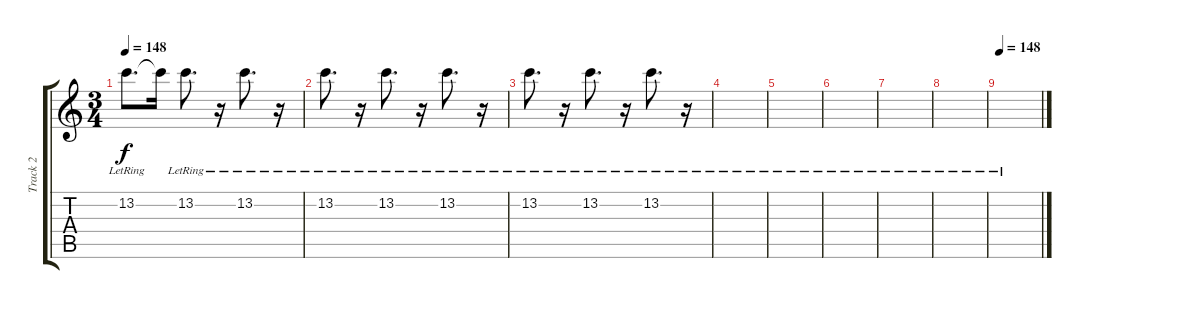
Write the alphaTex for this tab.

\track ("Track 2" "Track 2") {instrument distortionguitar}
\staff {score tabs}
\tuning (E4 B3 G3 D3 A2 E2) {hide}
\ts (3 4)
\tempo 148
\clef g2
\ks c
13.2{lr}.8{d dy f volume 0} 13.2{t}.16 13.2{lr}.8{d} r.16 13.2{lr}.8{d} r.16 |
13.2{lr}.8{d} r.16 13.2{lr}.8{d} r.16 13.2{lr}.8{d} r.16 |
13.2{lr}.8{d} r.16 13.2{lr}.8{d} r.16 13.2{lr}.8{d} r.16 |
|
|
|
|
|
\tempo 148
